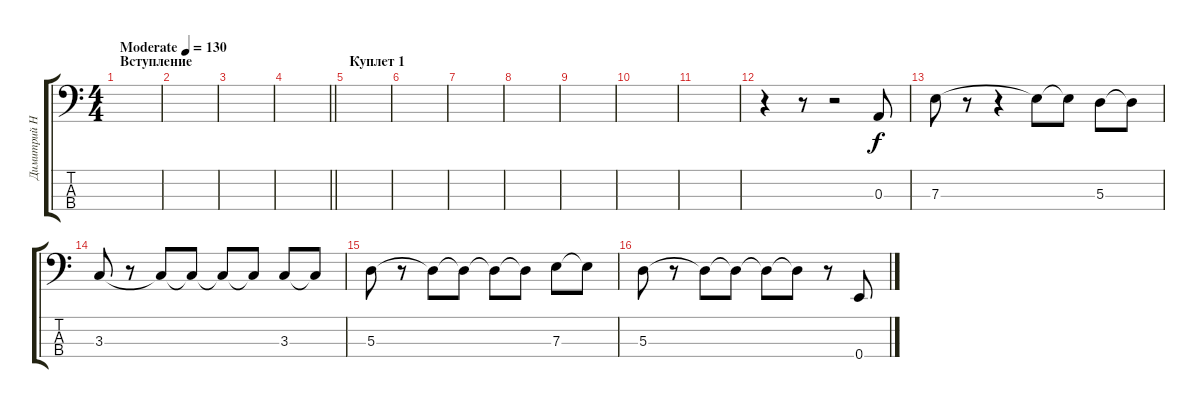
\track ("Димитрий Наскидашвили" "Димитрий Н") {instrument electricbassfinger}
\staff {score tabs}
\tuning (G2 D2 A1 E1) {hide}
\ts (4 4)
\section ("" "Вступление")
\tempo (130 "Moderate")
\clef f4
\ks c
|
|
|
\barLineRight lightlight
|
\section ("" "Куплет 1")
|
|
|
|
|
|
|
r.4 r.8 r.2 0.3.8 |
7.3.8 r.8 r.4 7.3{t}.8 7.3{t}.8 5.3.8 5.3{t}.8 |
3.3.8 r.8 3.3{t}.8 3.3{t}.8 3.3{t}.8 3.3{t}.8 3.3.8 3.3{t}.8 |
5.3.8 r.8 5.3{t}.8 5.3{t}.8 5.3{t}.8 5.3{t}.8 7.3.8 7.3{t}.8 |
5.3.8 r.8 5.3{t}.8 5.3{t}.8 5.3{t}.8 5.3{t}.8 r.8 0.4.8
